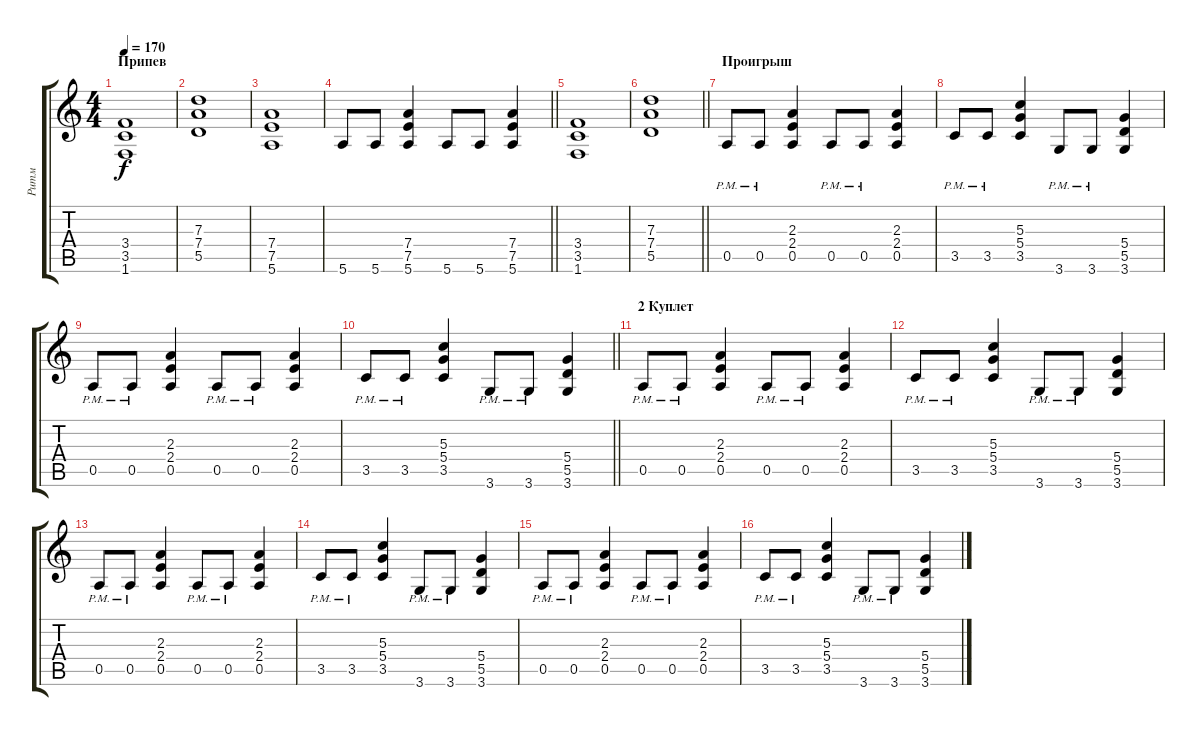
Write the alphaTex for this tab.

\track ("Ритм" "Ритм") {instrument distortionguitar}
\staff {score tabs}
\tuning (E4 B3 G3 D3 A2 E2) {hide}
\ts (4 4)
\section ("" "Припев")
\tempo 170
\clef g2
\ks c
(3.4 3.5 1.6).1{dy f} |
(7.3 7.4 5.5).1 |
(7.4 7.5 5.6).1 |
\barLineRight lightlight
5.6.8 5.6.8 (7.4 7.5 5.6).4 5.6.8 5.6.8 (7.4 7.5 5.6).4 |
(3.4 3.5 1.6).1 |
\barLineRight lightlight
(7.3 7.4 5.5).1 |
\section ("" "Проигрыш")
0.5{pm}.8 0.5{pm}.8 (2.3 2.4 0.5).4 0.5{pm}.8 0.5{pm}.8 (2.3 2.4 0.5).4 |
3.5{pm}.8 3.5{pm}.8 (5.3 5.4 3.5).4 3.6{pm}.8 3.6{pm}.8 (5.4 5.5 3.6).4 |
0.5{pm}.8 0.5{pm}.8 (2.3 2.4 0.5).4 0.5{pm}.8 0.5{pm}.8 (2.3 2.4 0.5).4 |
\barLineRight lightlight
3.5{pm}.8 3.5{pm}.8 (5.3 5.4 3.5).4 3.6{pm}.8 3.6{pm}.8 (5.4 5.5 3.6).4 |
\section ("" "2 Куплет")
0.5{pm}.8 0.5{pm}.8 (2.3 2.4 0.5).4 0.5{pm}.8 0.5{pm}.8 (2.3 2.4 0.5).4 |
3.5{pm}.8 3.5{pm}.8 (5.3 5.4 3.5).4 3.6{pm}.8 3.6{pm}.8 (5.4 5.5 3.6).4 |
0.5{pm}.8 0.5{pm}.8 (2.3 2.4 0.5).4 0.5{pm}.8 0.5{pm}.8 (2.3 2.4 0.5).4 |
3.5{pm}.8 3.5{pm}.8 (5.3 5.4 3.5).4 3.6{pm}.8 3.6{pm}.8 (5.4 5.5 3.6).4 |
0.5{pm}.8 0.5{pm}.8 (2.3 2.4 0.5).4 0.5{pm}.8 0.5{pm}.8 (2.3 2.4 0.5).4 |
3.5{pm}.8 3.5{pm}.8 (5.3 5.4 3.5).4 3.6{pm}.8 3.6{pm}.8 (5.4 5.5 3.6).4
